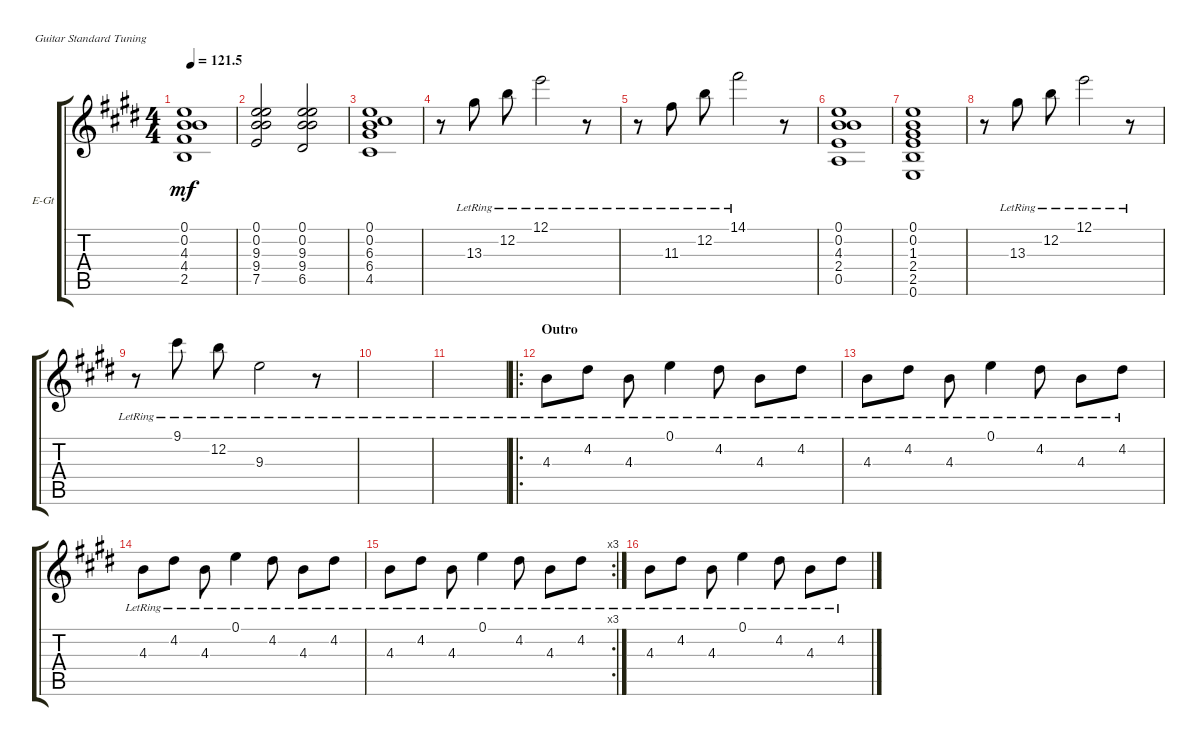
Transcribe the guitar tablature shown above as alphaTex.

\defaultSystemsLayout 4
\bracketExtendMode groupsimilarinstruments
\firstSystemTrackNameOrientation horizontal
\otherSystemsTrackNameOrientation horizontal
\track ("Electric Guitar" "E-Gt") {solo instrument overdrivenguitar}
\staff {score tabs}
\tuning (E4 B3 G3 D3 A2 E2)
\ts (4 4)
\tempo
121.5
\accidentals auto
\clef g2
\ottava regular
\simile none
\ks e
(2.5 4.4 4.3 0.2 0.1).1{dy mf} |
(7.5 9.4 9.3 0.2 0.1).2 (6.5 9.4 9.3 0.2 0.1).2 |
(4.5 6.4 6.3 0.2 0.1).1 |
r.8 13.3{lr}.8 12.2{lr}.8 12.1{lr}.2 r.8 |
r.8 11.3{lr}.8 12.2{lr}.8 14.1{lr}.2 r.8 |
(0.5 2.4 4.3 0.2 0.1).1 |
(0.6 2.5 2.4 1.3 0.2 0.1).1 |
r.8 13.3{lr}.8 12.2{lr}.8 12.1{lr}.2 r.8 |
r.8 9.1{lr}.8 12.2{lr}.8 9.3{lr}.2 r.8 |
|
|
\ro
\section ("" "Outro")
4.3{lr}.8 4.2{lr}.8 4.3{lr}.8 0.1{lr}.4 4.2{lr}.8 4.3{lr}.8 4.2{lr}.8 |
4.3{lr}.8 4.2{lr}.8 4.3{lr}.8 0.1{lr}.4 4.2{lr}.8 4.3{lr}.8 4.2{lr}.8 |
4.3{lr}.8 4.2{lr}.8 4.3{lr}.8 0.1{lr}.4 4.2{lr}.8 4.3{lr}.8 4.2{lr}.8 |
\rc 3
4.3{lr}.8 4.2{lr}.8 4.3{lr}.8 0.1{lr}.4 4.2{lr}.8 4.3{lr}.8 4.2{lr}.8 |
4.3{lr}.8 4.2{lr}.8 4.3{lr}.8 0.1{lr}.4 4.2{lr}.8 4.3{lr}.8 4.2{lr}.8
